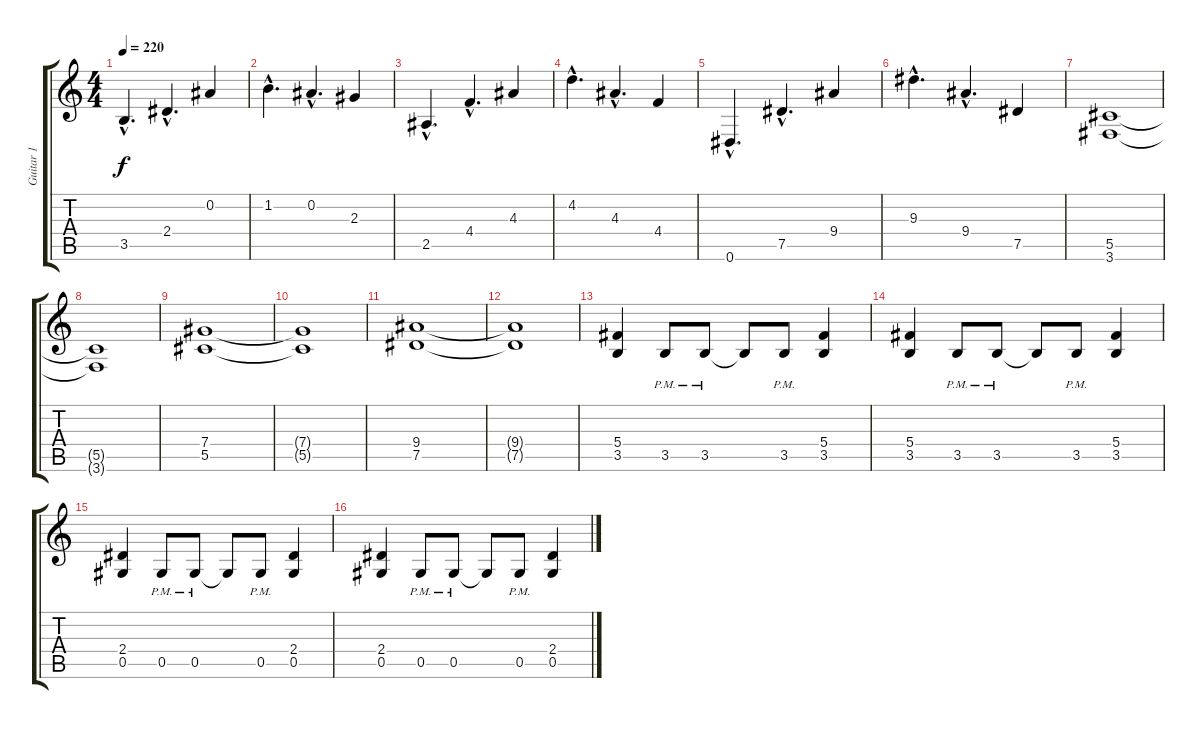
\track ("Guitar 1" "Guitar 1") {instrument distortionguitar}
\staff {score tabs}
\tuning (Eb4 Bb3 Gb3 Db3 Ab2 Eb2) {hide}
\ts (4 4)
\tempo 220
\clef g2
\ks c
3.5{hac}.4{d dy f instrument acousticguitarsteel} 2.4{hac}.4{d} 0.2.4 |
1.2{hac}.4{d} 0.2{hac}.4{d} 2.3.4 |
2.5{hac}.4{d} 4.4{hac}.4{d} 4.3.4 |
4.2{hac}.4{d} 4.3{hac}.4{d} 4.4.4 |
0.6{hac}.4{d} 7.5{hac}.4{d} 9.4.4 |
9.3{hac}.4{d} 9.4{hac}.4{d} 7.5.4 |
(5.5 3.6).1{instrument distortionguitar} |
(5.5{t} 3.6{t}).1 |
(7.4 5.5).1 |
(7.4{t} 5.5{t}).1 |
(9.4 7.5).1 |
(9.4{t} 7.5{t}).1 |
(5.4 3.5).4 3.5{pm}.8 3.5{pm}.8 3.5{t}.8 3.5{pm}.8 (5.4 3.5).4 |
(5.4 3.5).4 3.5{pm}.8 3.5{pm}.8 3.5{t}.8 3.5{pm}.8 (5.4 3.5).4 |
(2.4 0.5).4 0.5{pm}.8 0.5{pm}.8 0.5{t}.8 0.5{pm}.8 (2.4 0.5).4 |
(2.4 0.5).4 0.5{pm}.8 0.5{pm}.8 0.5{t}.8 0.5{pm}.8 (2.4 0.5).4
